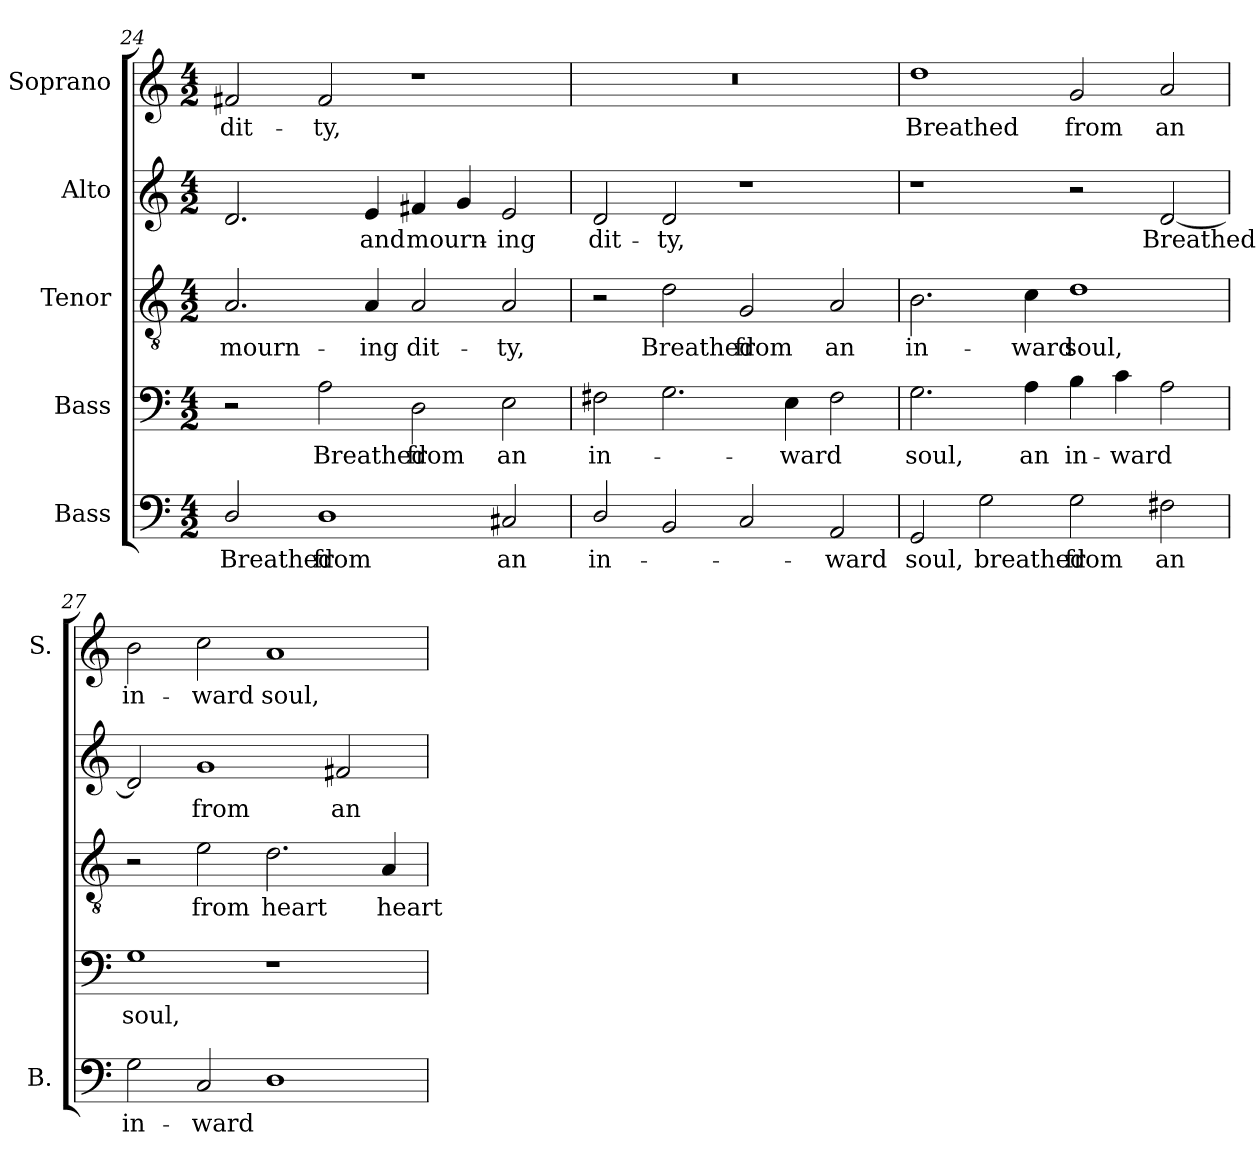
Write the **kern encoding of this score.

**kern	**text	**kern	**text	**kern	**text	**kern	**text	**kern	**text
*part5	*part5	*part4	*part4	*part3	*part3	*part2	*part2	*part1	*part1
*staff5	*staff5	*staff4	*staff4	*staff3	*staff3	*staff2	*staff2	*staff1	*staff1
*I"Bass	*	*I"Bass	*	*I"Tenor	*	*I"Alto	*	*I"Soprano	*
*I'B.	*	*	*	*	*	*	*	*I'S.	*
*clefF4	*	*clefF4	*	*clefGv2	*	*clefG2	*	*clefG2	*
*	*	*ITrd7c12	*	*ITrd7c12	*	*	*	*	*
*k[]	*	*k[]	*	*k[]	*	*k[]	*	*k[]	*
*C:	*	*C:	*	*C:	*	*C:	*	*C:	*
*M4/2	*	*M4/2	*	*M4/2	*	*M4/2	*	*M4/2	*
=24	=24	=24	=24	=24	=24	=24	=24	=24	=24
!	!LO:LY:b:color=#000000	!	!	!	!	!	!	!	!
!	!	!	!	!	!LO:LY:b:color=#000000	!	!	!	!
!	!	!	!	!	!	!	!	!	!LO:LY:b:color=#000000
2Di/	Breathed	2r	.	2.AAi/	mourn-	2.di/	.	2f#Xi/	dit-
!	!LO:LY:b:color=#000000	!	!	!	!	!	!	!	!
!	!	!	!LO:LY:b:color=#000000	!	!	!	!	!	!
!	!	!	!	!	!	!	!	!	!LO:LY:b:color=#000000
1Di	from	2AAi\	Breathed	.	.	.	.	2f#i/	-ty,
!	!	!	!	!	!LO:LY:b:color=#000000	!	!	!	!
!	!	!	!	!	!	!	!LO:LY:b:color=#000000	!	!
.	.	.	.	4AAi/	-ing	4ei/	and	.	.
!	!	!	!LO:LY:b:color=#000000	!	!	!	!	!	!
!	!	!	!	!	!LO:LY:b:color=#000000	!	!	!	!
!	!	!	!	!	!	!	!LO:LY:b:color=#000000	!	!
.	.	2DDi\	from	2AAi/	dit-	4f#Xi/	mourn-	1r	.
.	.	.	.	.	.	4gi/	.	.	.
!	!LO:LY:b:color=#000000	!	!	!	!	!	!	!	!
!	!	!	!LO:LY:b:color=#000000	!	!	!	!	!	!
!	!	!	!	!	!LO:LY:b:color=#000000	!	!	!	!
!	!	!	!	!	!	!	!LO:LY:b:color=#000000	!	!
2C#Xi/	an	2EEi\	an	2AAi/	-ty,	2ei/	-ing	.	.
=25	=25	=25	=25	=25	=25	=25	=25	=25	=25
!	!LO:LY:b:color=#000000	!	!	!	!	!	!	!	!
!	!	!	!LO:LY:b:color=#000000	!	!	!	!	!	!
!	!	!	!	!	!	!	!LO:LY:b:color=#000000	!LO:N:vis=1	!
2Di/	in-	2FF#Xi\	in-	2r	.	2di/	dit-	0r	.
!	!	!	!	!	!LO:LY:b:color=#000000	!	!	!	!
!	!	!	!	!	!	!	!LO:LY:b:color=#000000	!	!
2BBi/	.	2.GGi\	.	2Di\	Breathed	2di/	-ty,	.	.
!	!	!	!	!	!LO:LY:b:color=#000000	!	!	!	!
2Ci/	.	.	.	2GGi/	from	1r	.	.	.
!	!	!	!LO:LY:b:color=#000000	!	!	!	!	!	!
.	.	4EEi\	-ward	.	.	.	.	.	.
!	!LO:LY:b:color=#000000	!	!	!	!	!	!	!	!
!	!	!	!	!	!LO:LY:b:color=#000000	!	!	!	!
2AAi/	-ward	2FF#i\	.	2AAi/	an	.	.	.	.
=26	=26	=26	=26	=26	=26	=26	=26	=26	=26
!	!LO:LY:b:color=#000000	!	!	!	!	!	!	!	!
!	!	!	!LO:LY:b:color=#000000	!	!	!	!	!	!
!	!	!	!	!	!LO:LY:b:color=#000000	!	!	!	!
!	!	!	!	!	!	!	!	!	!LO:LY:b:color=#000000
2GGi/	soul,	2.GGi\	soul,	2.BBi\	in-	1r	.	1ddi	Breathed
!	!LO:LY:b:color=#000000	!	!	!	!	!	!	!	!
2Gi\	breathed	.	.	.	.	.	.	.	.
!	!	!	!LO:LY:b:color=#000000	!	!	!	!	!	!
!	!	!	!	!	!LO:LY:b:color=#000000	!	!	!	!
.	.	4AAi\	an	4Ci\	-ward	.	.	.	.
!	!LO:LY:b:color=#000000	!	!	!	!	!	!	!	!
!	!	!	!LO:LY:b:color=#000000	!	!	!	!	!	!
!	!	!	!	!	!LO:LY:b:color=#000000	!	!	!	!
!	!	!	!	!	!	!	!	!	!LO:LY:b:color=#000000
2Gi\	from	4BBi\	in-	1Di	soul,	2r	.	2gi/	from
!	!	!	!LO:LY:b:color=#000000	!	!	!	!	!	!
.	.	4Ci\	-ward	.	.	.	.	.	.
!	!LO:LY:b:color=#000000	!	!	!	!	!	!	!	!
!	!	!	!	!	!	!	!LO:LY:b:color=#000000	!	!
!	!	!	!	!	!	!	!	!	!LO:LY:b:color=#000000
2F#Xi\	an	2AAi\	.	.	.	[2di/	Breathed	2ai/	an
!!LO:PB:g=z
=27	=27	=27	=27	=27	=27	=27	=27	=27	=27
!	!LO:LY:b:color=#000000	!	!	!	!	!	!	!	!
!	!	!	!LO:LY:b:color=#000000	!	!	!	!	!	!
!	!	!	!	!	!	!	!	!	!LO:LY:b:color=#000000
2Gi\	in-	1GGi	soul,	2r	.	2di/]	.	2bi\	in-
!	!LO:LY:b:color=#000000	!	!	!	!	!	!	!	!
!	!	!	!	!	!LO:LY:b:color=#000000	!	!	!	!
!	!	!	!	!	!	!	!LO:LY:b:color=#000000	!	!
!	!	!	!	!	!	!	!	!	!LO:LY:b:color=#000000
2Ci/	-ward	.	.	2Ei\	from	1gi	from	2cci\	-ward
!	!	!	!	!	!LO:LY:b:color=#000000	!	!	!	!
!	!	!	!	!	!	!	!	!	!LO:LY:b:color=#000000
1Di	.	1r	.	2.Di\	heart	.	.	1ai	soul,
!	!	!	!	!	!	!	!LO:LY:b:color=#000000	!	!
.	.	.	.	.	.	2f#Xi/	an	.	.
!	!	!	!	!	!LO:LY:b:color=#000000	!	!	!	!
.	.	.	.	4AAi/	heart-	.	.	.	.
=	=	=	=	=	=	=	=	=	=
*-	*-	*-	*-	*-	*-	*-	*-	*-	*-
